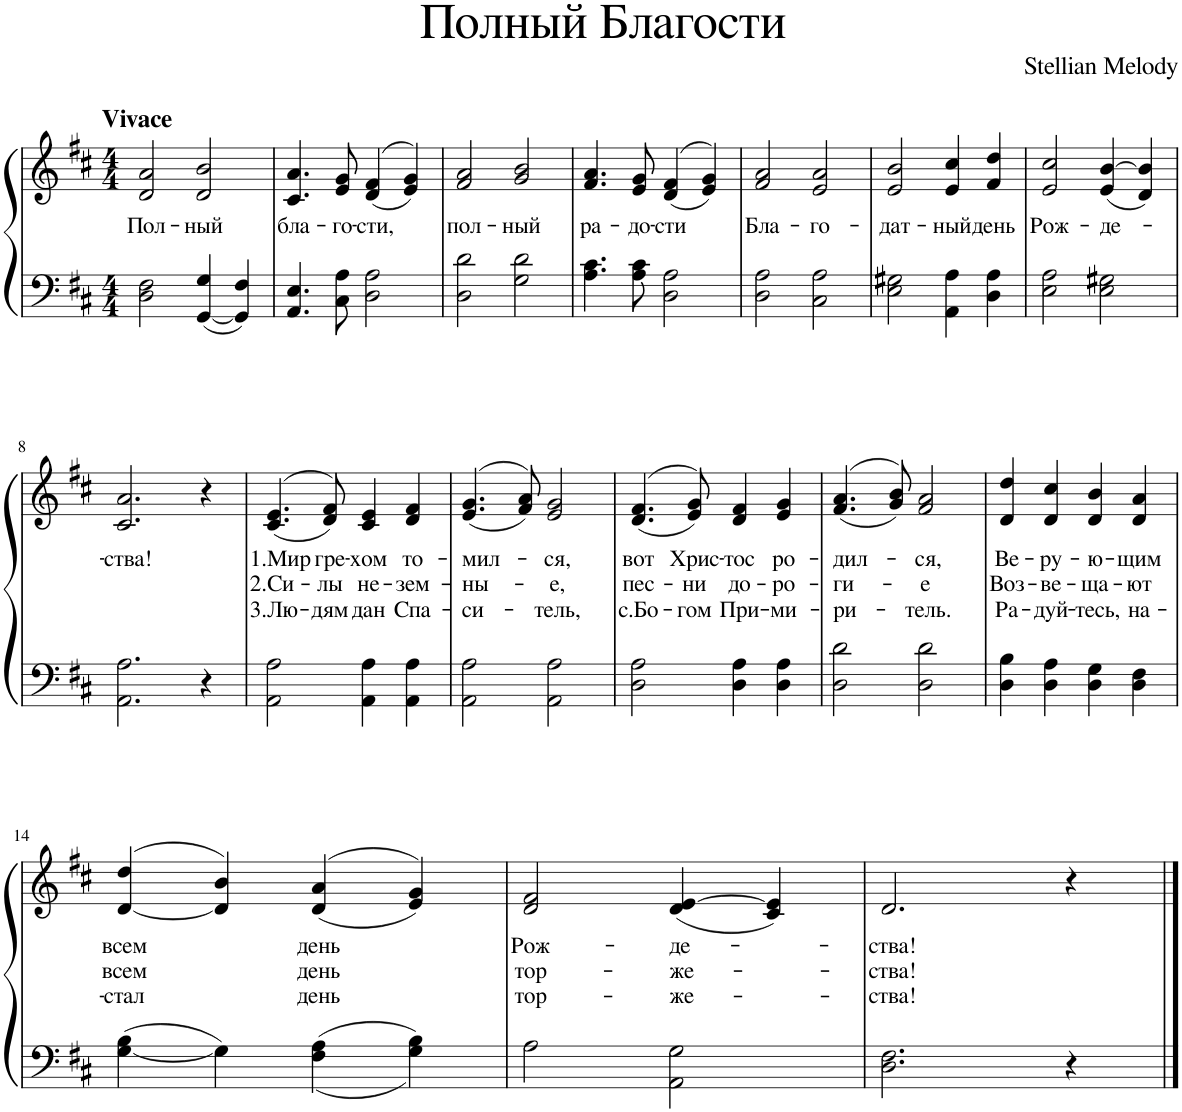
**kern	**kern	**text	**text	**text
*part1	*part1	*part1	*part1	*part1
*staff2	*staff1	*staff1	*staff1	*staff1
*I"Piano	*	*	*	*
*I'Pno.	*	*	*	*
*clefF4	*clefG2	*	*	*
*k[f#c#]	*k[f#c#]	*	*	*
*M4/4	*M4/4	*	*	*
=1	=1	=1	=1	=1
!	!LO:TX:a:B:t=Vivace	!	!	!
!	!	!LO:LY:b	!	!
2D\ 2F#\	2d/ 2a/	Пол-	.	.
!	!	!LO:LY:b	!	!
[4GG/ 4G/	2d/ 2b/	-ный	.	.
4GG/] 4F#/	.	.	.	.
=2	=2	=2	=2	=2
!	!	!LO:LY:b	!	!
4.AA/ 4.E/	4.c#/ 4.a/	бла-	.	.
!	!	!LO:LY:b	!	!
8C#\ 8A\	8e/ 8g/	-го-	.	.
!	!	!LO:LY:b	!	!
2D\ 2A\	(>(4d/ 4f#/	-сти,	.	.
.	4e/ 4g/))	.	.	.
=3	=3	=3	=3	=3
!	!	!LO:LY:b	!	!
2D\ 2d\	2f#/ 2a/	пол-	.	.
!	!	!LO:LY:b	!	!
2G\ 2d\	2g/ 2b/	-ный	.	.
=4	=4	=4	=4	=4
!	!	!LO:LY:b	!	!
4.A\ 4.c#\	4.f#/ 4.a/	ра-	.	.
!	!	!LO:LY:b	!	!
8A\ 8c#\	8e/ 8g/	-до-	.	.
!	!	!LO:LY:b	!	!
2D\ 2A\	(>(4d/ 4f#/	-сти	.	.
.	4e/ 4g/))	.	.	.
=5	=5	=5	=5	=5
!	!	!LO:LY:b	!	!
2D\ 2A\	2f#/ 2a/	Бла-	.	.
!	!	!LO:LY:b	!	!
2C#\ 2A\	2e/ 2a/	-го-	.	.
=6	=6	=6	=6	=6
!	!	!LO:LY:b	!	!
2E\ 2G#X\	2e/ 2b/	-дат-	.	.
!	!	!LO:LY:b	!	!
4AA\ 4A\	4e/ 4cc#/	-ный	.	.
!	!	!LO:LY:b	!	!
4D\ 4A\	4f#/ 4dd/	день	.	.
=7	=7	=7	=7	=7
!	!	!LO:LY:b	!	!
2E\ 2A\	2e/ 2cc#/	Рож-	.	.
!	!	!LO:LY:b	!	!
2E\ 2G#X\	(<4e/ [4b/	-де-	.	.
.	4d/ 4b/])	.	.	.
!!LO:LB:g=z
=8	=8	=8	=8	=8
!	!	!LO:LY:b	!	!
2.AA\ 2.A\	2.c#/ 2.a/	-ства!	.	.
4r	4r	.	.	.
=9	=9	=9	=9	=9
!	!	!LO:LY:b	!LO:LY:b	!LO:LY:b
2AA\ 2A\	(>(4.c#/ 4.e/	1.Мир	2.Си-	3.Лю-
!	!	!LO:LY:b	!LO:LY:b	!LO:LY:b
.	8d/ 8f#/))	гре-	-лы	-дям
!	!	!LO:LY:b	!LO:LY:b	!LO:LY:b
4AA\ 4A\	4c#/ 4e/	-хом	не-	дан
!	!	!LO:LY:b	!LO:LY:b	!LO:LY:b
4AA\ 4A\	4d/ 4f#/	то-	-зем-	Спа-
=10	=10	=10	=10	=10
!	!	!LO:LY:b	!LO:LY:b	!LO:LY:b
2AA\ 2A\	(>(4.e/ 4.g/	-мил-	-ны-	-си-
.	8f#/ 8a/))	.	.	.
!	!	!LO:LY:b	!LO:LY:b	!LO:LY:b
2AA\ 2A\	2e/ 2g/	-ся,	-е,	-тель,
=11	=11	=11	=11	=11
!	!	!LO:LY:b	!LO:LY:b	!LO:LY:b
2D\ 2A\	(>(4.d/ 4.f#/	вот	пес-	с.Бо-
!	!	!LO:LY:b	!LO:LY:b	!LO:LY:b
.	8e/ 8g/))	Хрис-	-ни	-гом
!	!	!LO:LY:b	!LO:LY:b	!LO:LY:b
4D\ 4A\	4d/ 4f#/	-тос	до-	При-
!	!	!LO:LY:b	!LO:LY:b	!LO:LY:b
4D\ 4A\	4e/ 4g/	ро-	-ро-	-ми-
=12	=12	=12	=12	=12
!	!	!LO:LY:b	!LO:LY:b	!LO:LY:b
2D\ 2d\	(>(4.f#/ 4.a/	-дил-	-ги-	-ри-
.	8g/ 8b/))	.	.	.
!	!	!LO:LY:b	!LO:LY:b	!LO:LY:b
2D\ 2d\	2f#/ 2a/	-ся,	-е	-тель.
=13	=13	=13	=13	=13
!	!	!LO:LY:b	!LO:LY:b	!LO:LY:b
4D\ 4B\	4d/ 4dd/	Ве-	Воз-	Ра-
!	!	!LO:LY:b	!LO:LY:b	!LO:LY:b
4D\ 4A\	4d/ 4cc#/	-ру-	-ве-	-дуй-
!	!	!LO:LY:b	!LO:LY:b	!LO:LY:b
4D\ 4G\	4d/ 4b/	-ю-	-ща-	-тесь,
!	!	!LO:LY:b	!LO:LY:b	!LO:LY:b
4D\ 4F#\	4d/ 4a/	-щим	-ют	на-
!!LO:LB:g=z
=14	=14	=14	=14	=14
!	!	!LO:LY:b	!LO:LY:b	!LO:LY:b
[4G\ 4B\	(>[4d/ 4dd/	всем	всем	-стал
4G\]	4d/] 4b/)	.	.	.
!	!	!LO:LY:b	!LO:LY:b	!LO:LY:b
4F#\ 4A\	(>(4d/ 4a/	день	день	день
4G\ 4B\	4e/ 4g/))	.	.	.
=15	=15	=15	=15	=15
!	!	!LO:LY:b	!LO:LY:b	!LO:LY:b
2A\	2d/ 2f#/	Рож-	тор-	тор-
!	!	!LO:LY:b	!LO:LY:b	!LO:LY:b
2AA\ 2G\	(<4d/ [4e/	-де-	-же-	-же-
.	4c#/ 4e/])	.	.	.
=16	=16	=16	=16	=16
!	!	!LO:LY:b	!LO:LY:b	!LO:LY:b
2.D\ 2.F#\	2.d/	-ства!	-ства!	-ства!
4r	4r	.	.	.
==	==	==	==	==
*-	*-	*-	*-	*-
